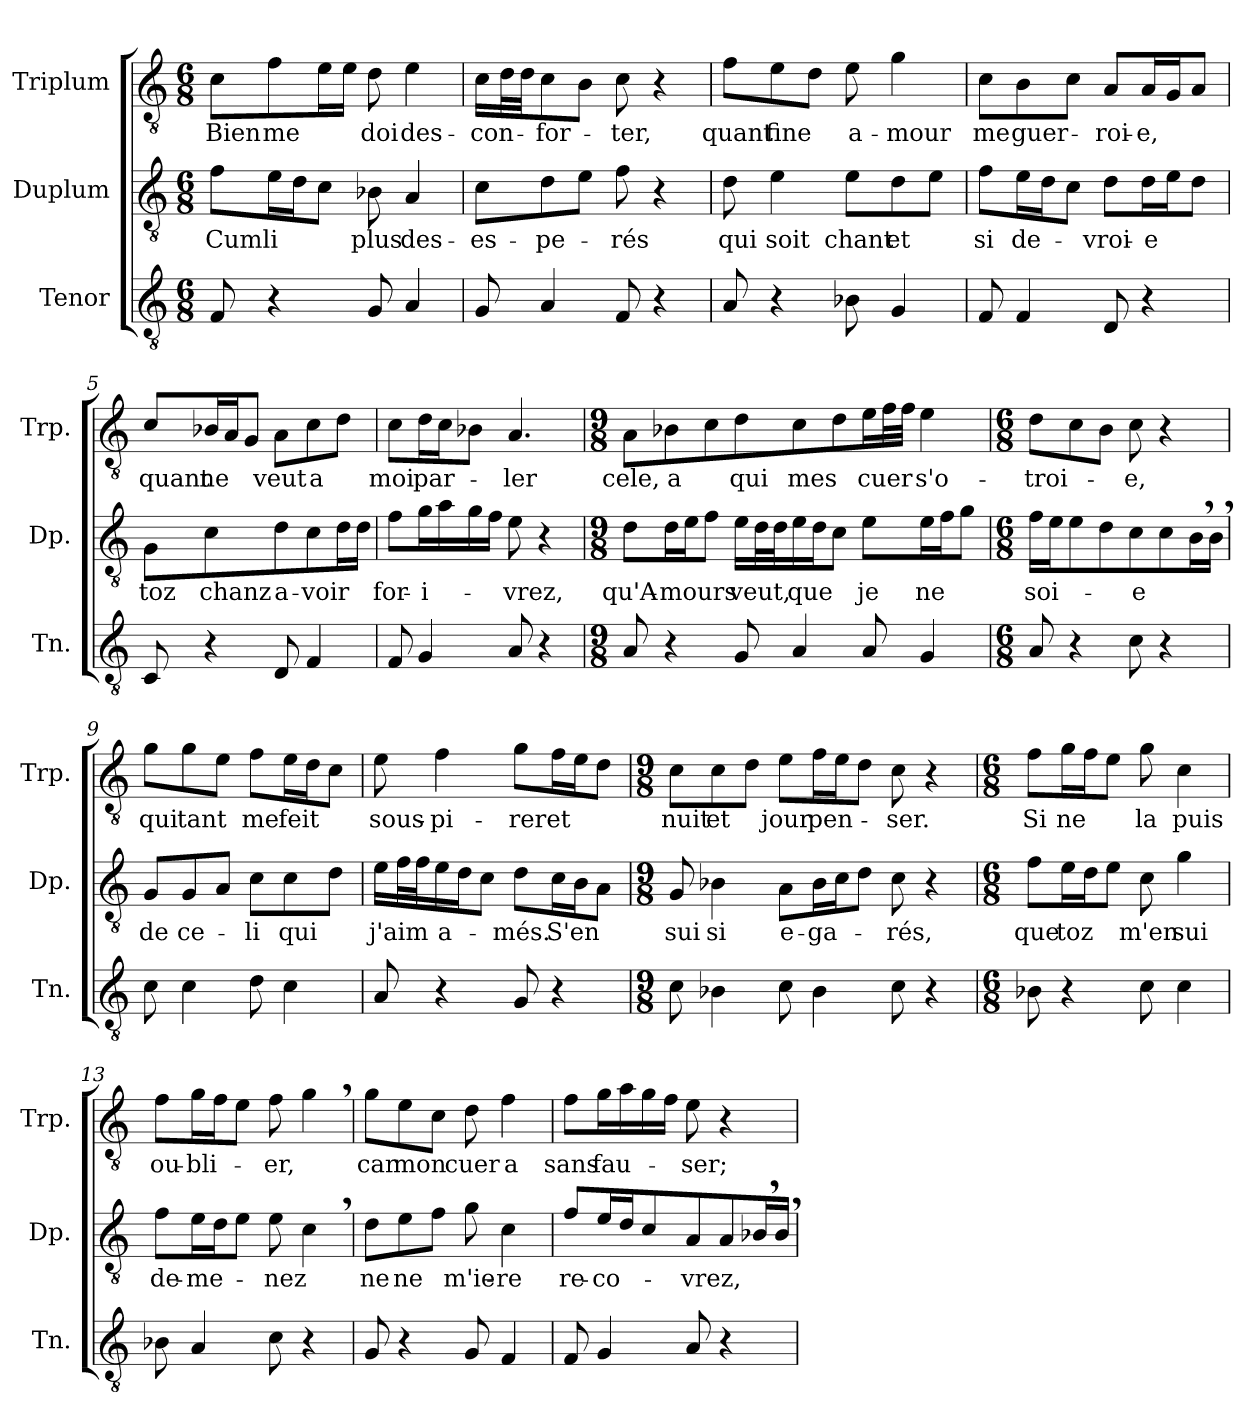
**kern	**kern	**text	**kern	**text
*part3	*part2	*part2	*part1	*part1
*staff3	*staff2	*staff2	*staff1	*staff1
*I"Tenor	*I"Duplum	*	*I"Triplum	*
*I'Tn.	*I'Dp.	*	*I'Trp.	*
*clefGv2	*clefGv2	*	*clefGv2	*
*k[]	*k[]	*	*k[]	*
*M6/8	*M6/8	*	*M6/8	*
=1	=1	=1	=1	=1
!	!	!LO:LY:b	!	!LO:LY:b
8F/	8f\L	Cum	8c\L	Bien
!	!	!LO:LY:b	!	!LO:LY:b
4r	16e\L	li	8f\	me
.	16d\J	.	.	.
*	*	*	*tremolo	*
.	8c\J	.	16e\	.
.	.	.	16e\JJ	.
*	*	*	*Xtremolo	*
!	!	!LO:LY:b	!	!LO:LY:b
8G/	8B-i\	plus	8d\	doi
!	!	!LO:LY:b	!	!LO:LY:b
4A/	4A/	des-	4e\	des-
=2	=2	=2	=2	=2
!	!	!LO:LY:b	!	!LO:LY:b
8G/	8c\L	-es-	16c\LL	-con-
*	*	*	*tremolo	*
.	.	.	32d\	.
.	.	.	32d\JJJ	.
*	*	*	*Xtremolo	*
!	!	!LO:LY:b	!	!LO:LY:b
4A/	8d\	-pe-	8c\	-for-
.	8e\J	.	8B\J	.
!	!	!LO:LY:b	!	!LO:LY:b
8F/	8f\	-rés	8c\	-ter,
4r	4r	.	4r	.
=3	=3	=3	=3	=3
!	!	!LO:LY:b	!	!LO:LY:b
8A/	8d\	qui	8f\L	quant
!	!	!LO:LY:b	!	!LO:LY:b
4r	4e\	soit	8e\	fine
.	.	.	8d\J	.
!	!	!LO:LY:b	!	!LO:LY:b
8B-X\	8e\L	chant	8e\	a-
!	!	!LO:LY:b	!	!LO:LY:b
4G/	8d\	et	4g\	-mour
.	8e\J	.	.	.
=4	=4	=4	=4	=4
!	!	!LO:LY:b	!	!LO:LY:b
8F/	8f\L	si	8c\L	me
!	!	!LO:LY:b	!	!LO:LY:b
4F/	16e\L	de-	8B\	guer-
.	16d\J	.	.	.
.	8c\J	.	8c\J	.
!	!	!LO:LY:b	!	!LO:LY:b
8D/	8d\L	-vroi-	8A/L	-roi-
!	!	!LO:LY:b	!	!LO:LY:b
4r	16d\L	-e	16A/L	-e,
.	16e\J	.	16G/J	.
.	8d\J	.	8A/J	.
!!LO:LB:g=z
=5	=5	=5	=5	=5
!	!	!LO:LY:b	!	!LO:LY:b
8C/	8G/	toz	8c/L	quant
!	!	!LO:LY:b	!	!LO:LY:b
4r	4c\	chanz	16B-i/L	ne
.	.	.	16A/J	.
.	.	.	8G/J	.
!	!	!LO:LY:b	!	!LO:LY:b
8D/	8d\L	a-	8A\L	veut
!	!	!LO:LY:b	!	!LO:LY:b
4F/	8c\	-voir	8c\	a
*	*tremolo	*	*	*
.	16d\	.	8d\J	.
.	16d\JJ	.	.	.
*	*Xtremolo	*	*	*
=6	=6	=6	=6	=6
!	!	!LO:LY:b	!	!LO:LY:b
8F/	8f\L	for-	8c\L	moi
!	!	!LO:LY:b	!	!LO:LY:b
4G/	16g\L	-i-	16d\L	par-
.	16a\	.	16c\J	.
.	16g\	.	8B-X\J	.
.	16f\JJ	.	.	.
!	!	!LO:LY:b	!	!LO:LY:b
8A/	8e\	-vrez,	4.A/	-ler
4r	4r	.	.	.
=7	=7	=7	=7	=7
*M9/8	*M9/8	*	*M9/8	*
!	!	!LO:LY:b	!	!LO:LY:b
8A/	8d\L	qu'A-	8A\L	cele,
!	!	!LO:LY:b	!	!LO:LY:b
4r	16d\L	-mours	8B-X\	a
.	16e\J	.	.	.
.	8f\J	.	8c\J	.
!	!	!LO:LY:b	!	!LO:LY:b
8G/	16e\LL	veut,	8d\L	qui
*	*tremolo	*	*	*
.	32d\	.	.	.
.	32d\	.	.	.
*	*Xtremolo	*	*	*
!	!	!LO:LY:b	!	!LO:LY:b
4A/	16e\	que	8c\	mes
.	16d\J	.	.	.
.	8c\J	.	8d\J	.
!	!	!LO:LY:b	!	!LO:LY:b
8A/	8e\L	je	16e\LL	cuer
*	*	*	*tremolo	*
.	.	.	32f\	.
.	.	.	32f\JJJ	.
*	*	*	*Xtremolo	*
!	!	!LO:LY:b	!	!LO:LY:b
4G/	16e\L	ne	4e\	s'o-
.	16f\J	.	.	.
.	8g\J	.	.	.
=8	=8	=8	=8	=8
*M6/8	*M6/8	*	*M6/8	*
!	!	!LO:LY:b	!	!LO:LY:b
8A/	16f\LL	soi-	8d\L	-troi-
.	16e\J	.	.	.
4r	8e\	.	8c\	.
.	8d\J	.	8B\J	.
!	!	!LO:LY:b	!	!LO:LY:b
8c\	8c\L	-e	8c\	-e,
4r	8c\	.	4r	.
*	*tremolo	*	*	*
.	16B,\	.	.	.
.	16B,\JJ	.	.	.
*	*Xtremolo	*	*	*
!!LO:LB:g=z
=9	=9	=9	=9	=9
!	!	!LO:LY:b	!	!LO:LY:b
8c\	8G/L	de	8g\L	qui
!	!	!LO:LY:b	!	!LO:LY:b
4c\	8G/	ce-	8g\	tant
.	8A/J	.	8e\J	.
!	!	!LO:LY:b	!	!LO:LY:b
8d\	8c\L	-li	8f\L	me
!	!	!LO:LY:b	!	!LO:LY:b
4c\	8c\	qui	16e\L	feit
.	.	.	16d\J	.
.	8d\J	.	8c\J	.
=10	=10	=10	=10	=10
!	!	!LO:LY:b	!	!LO:LY:b
8A/	16e\LL	j'aim	8e\	sous-
*	*tremolo	*	*	*
.	32f\	.	.	.
.	32f\	.	.	.
*	*Xtremolo	*	*	*
!	!	!LO:LY:b	!	!LO:LY:b
4r	16e\	a-	4f\	-pi-
.	16d\J	.	.	.
.	8c\J	.	.	.
!	!	!LO:LY:b	!	!LO:LY:b
8G/	8d\L	-més.	8g\L	-rer
!	!	!LO:LY:b	!	!LO:LY:b
4r	16c\L	S'en	16f\L	et
.	16B\J	.	16e\J	.
.	8A\J	.	8d\J	.
=11	=11	=11	=11	=11
*M9/8	*M9/8	*	*M9/8	*
!	!	!LO:LY:b	!	!LO:LY:b
8c\	8G/	sui	8c\L	nuit
!	!	!LO:LY:b	!	!LO:LY:b
4B-i\	4B-X\	si	8c\	et
.	.	.	8d\J	.
!	!	!LO:LY:b	!	!LO:LY:b
8c\	8A\L	e-	8e\L	jour
!	!	!LO:LY:b	!	!LO:LY:b
4B-i\	16B-\L	-ga-	16f\L	pen-
.	16c\J	.	16e\J	.
.	8d\J	.	8d\J	.
!	!	!LO:LY:b	!	!LO:LY:b
8c\	8c\	-rés,	8c\	-ser.
4r	4r	.	4r	.
=12	=12	=12	=12	=12
*M6/8	*M6/8	*	*M6/8	*
!	!	!LO:LY:b	!	!LO:LY:b
8B-i\	8f\L	que	8f\L	Si
!	!	!LO:LY:b	!	!LO:LY:b
4r	16e\L	toz	16g\L	ne
.	16d\J	.	16f\J	.
.	8e\J	.	8e\J	.
!	!	!LO:LY:b	!	!LO:LY:b
8c\	8c\	m'en	8g\	la
!	!	!LO:LY:b	!	!LO:LY:b
4c\	4g\	sui	4c\	puis
!!LO:PB:g=z
=13	=13	=13	=13	=13
!	!	!LO:LY:b	!	!LO:LY:b
8B-i\	8f\L	de-	8f\L	ou-
!	!	!LO:LY:b	!	!LO:LY:b
4A/	16e\L	-me-	16g\L	-bli-
.	16d\J	.	16f\J	.
.	8e\J	.	8e\J	.
!	!	!LO:LY:b	!	!LO:LY:b
8c\	8e\	-nez	8f\	-er,
4r	4c,\	.	4g,\	.
=14	=14	=14	=14	=14
!	!	!LO:LY:b	!	!LO:LY:b
8G/	8d\L	ne	8g\L	car
!	!	!LO:LY:b	!	!LO:LY:b
4r	8e\	ne	8e\	mon
.	8f\J	.	8c\J	.
!	!	!LO:LY:b	!	!LO:LY:b
8G/	8g\	m'ie-	8d\	cuer
!	!	!LO:LY:b	!	!LO:LY:b
4F/	4c\	-re	4f\	a
=15	=15	=15	=15	=15
!	!	!LO:LY:b	!	!LO:LY:b
8F/	8f\L	re-	8f\L	sans
!	!	!LO:LY:b	!	!LO:LY:b
4G/	16e\L	-co-	16g\L	fau-
.	16d\J	.	16a\	.
.	8c\J	.	16g\	.
.	.	.	16f\JJ	.
!	!	!LO:LY:b	!	!LO:LY:b
8A/	8A/L	-vrez,	8e\	-ser;
4r	8A/	.	4r	.
*	*tremolo	*	*	*
.	16B-i,/	.	.	.
.	16B-i,/JJ	.	.	.
*	*Xtremolo	*	*	*
=	=	=	=	=
*-	*-	*-	*-	*-
